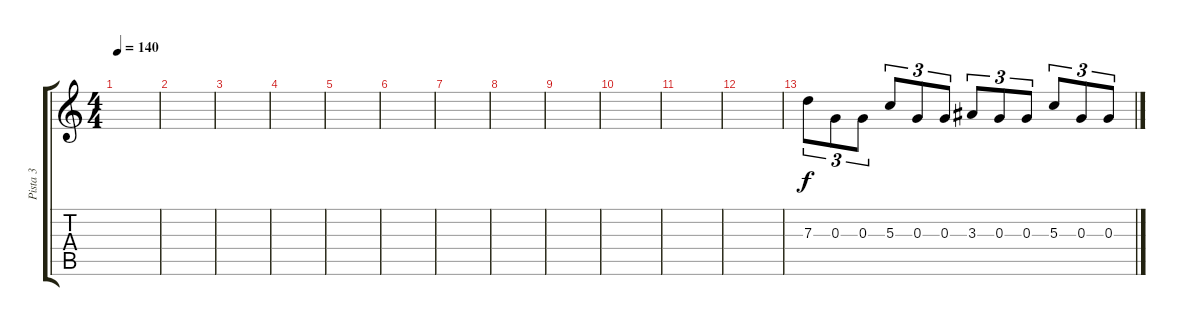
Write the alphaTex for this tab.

\track ("Pista 3" "Pista 3") {instrument acousticguitarsteel}
\staff {score tabs}
\tuning (E4 B3 G3 D3 A2 E2) {hide}
\ts (4 4)
\tempo 140
\clef g2
\ks c
|
|
|
|
|
|
|
|
|
|
|
|
7.3.8{tu (3 2)} 0.3.8{tu (3 2)} 0.3.8{tu (3 2)} 5.3.8{tu (3 2)} 0.3.8{tu (3 2)} 0.3.8{tu (3 2)} 3.3.8{tu (3 2)} 0.3.8{tu (3 2)} 0.3.8{tu (3 2)} 5.3.8{tu (3 2)} 0.3.8{tu (3 2)} 0.3.8{tu (3 2)}
